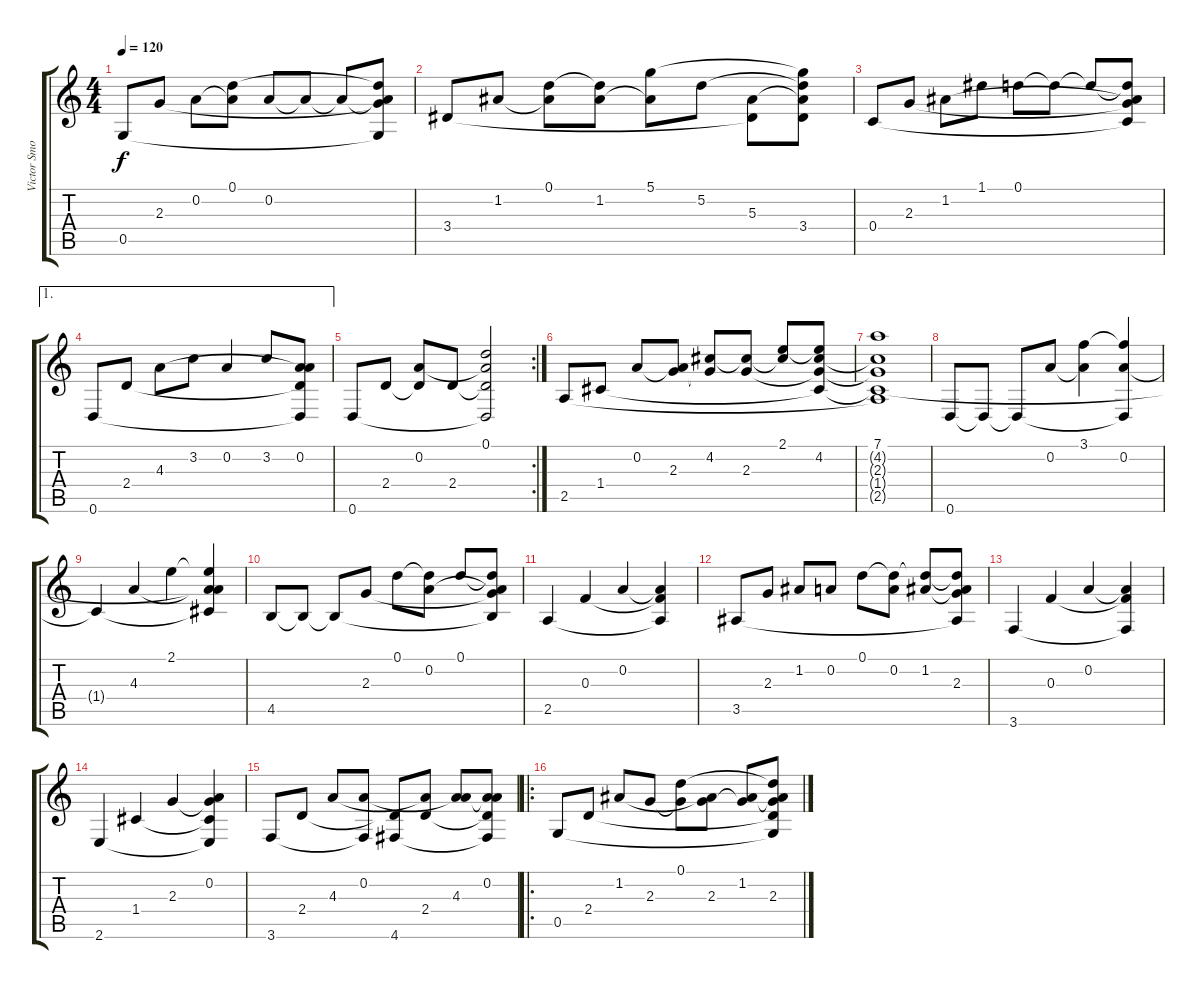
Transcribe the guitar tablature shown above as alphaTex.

\track ("Victor Smolski" "Victor Smo") {instrument acousticguitarnylon}
\staff {score tabs}
\tuning (D4 A3 F3 C3 G2 D2) {hide}
\ts (4 4)
\tempo 120
\clef g2
\ks c
0.5.8{dy f} 2.3.8 0.2.8 (0.1 0.2{t}).8 0.2.8 0.2{t}.8 0.2{t}.8 (0.1{t} 0.2{t} 2.3{t} 0.5{t}).8 |
3.4.8 1.2.8 (0.1 1.2{t}).8 (0.1{t} 1.2).8 (5.1 1.2{t}).8 5.2.8 (5.3 3.4{t}).8 (5.1{t} 5.2{t} 5.3{t} 3.4).8 |
0.4.8 2.3.8 1.2.8 1.1.8 0.1.8 0.1{t}.8 0.1{t}.8 (0.1{t} 1.2{t} 2.3{t} 0.4{t}).8 |
\ae 1
0.6.8 2.4.8 4.3.8 3.2.8 0.2.4 3.2.8 (0.2 4.3{t} 2.4{t} 0.6{t}).8 |
\rc 2
0.6.8 2.4.8 (0.2 2.4{t}).8 2.4.8 (0.1 0.2{t} 2.4{t} 0.6{t}).2 |
2.5.8 1.4.8 0.2.8 (0.2{t} 2.3).8 (4.2 2.3{t}).8 (4.2{t} 2.3).8 (2.1 4.2{t}).8 (2.1{t} 4.2 2.3{t} 1.4{t}).8 |
(7.1 4.2{t} 2.3{t} 1.4{t} 2.5{t}).1 |
0.6.8 0.6{t}.8 0.6{t}.8 0.2.8 (3.1 0.2{t}).4 (3.1{t} 0.2 0.6{t}).4 |
1.4{t}.4 4.3.4 2.1.4 (2.1{t} 0.2{t} 4.3{t} 1.4{t}).4 |
4.5.8 4.5{t}.8 4.5{t}.8 2.3.8 0.1.8 (0.1{t} 0.2).8 0.1.8 (0.1{t} 0.2{t} 2.3{t} 4.5{t}).8 |
2.5.4 0.3.4 0.2.4 (0.2{t} 0.3{t} 2.5{t}).4 |
3.5.8 2.3.8 1.2.8 0.2.8 0.1.8 (0.1{t} 0.2).8 (0.1{t} 1.2).8 (0.1{t} 1.2{t} 2.3 3.5{t}).8 |
3.6.4 0.3.4 0.2.4 (0.2{t} 0.3{t} 3.6{t}).4 |
2.6.4 1.4.4 2.3.4 (0.2 2.3{t} 1.4{t} 2.6{t}).4 |
3.6.8 2.4.8 4.3.8 (0.2 3.6{t}).8 (2.4{t} 4.6).8 (4.3{t} 2.4).8 (0.2{t} 4.3).8 (0.2 4.3{t} 2.4{t} 4.6{t}).8 |
\ro
0.5.8 2.4.8 1.2.8 2.3.8 (0.1 2.3{t}).8 (1.2{t} 2.3).8 (1.2 2.3{t}).8 (0.1{t} 1.2{t} 2.3 2.4{t} 0.5{t}).8
